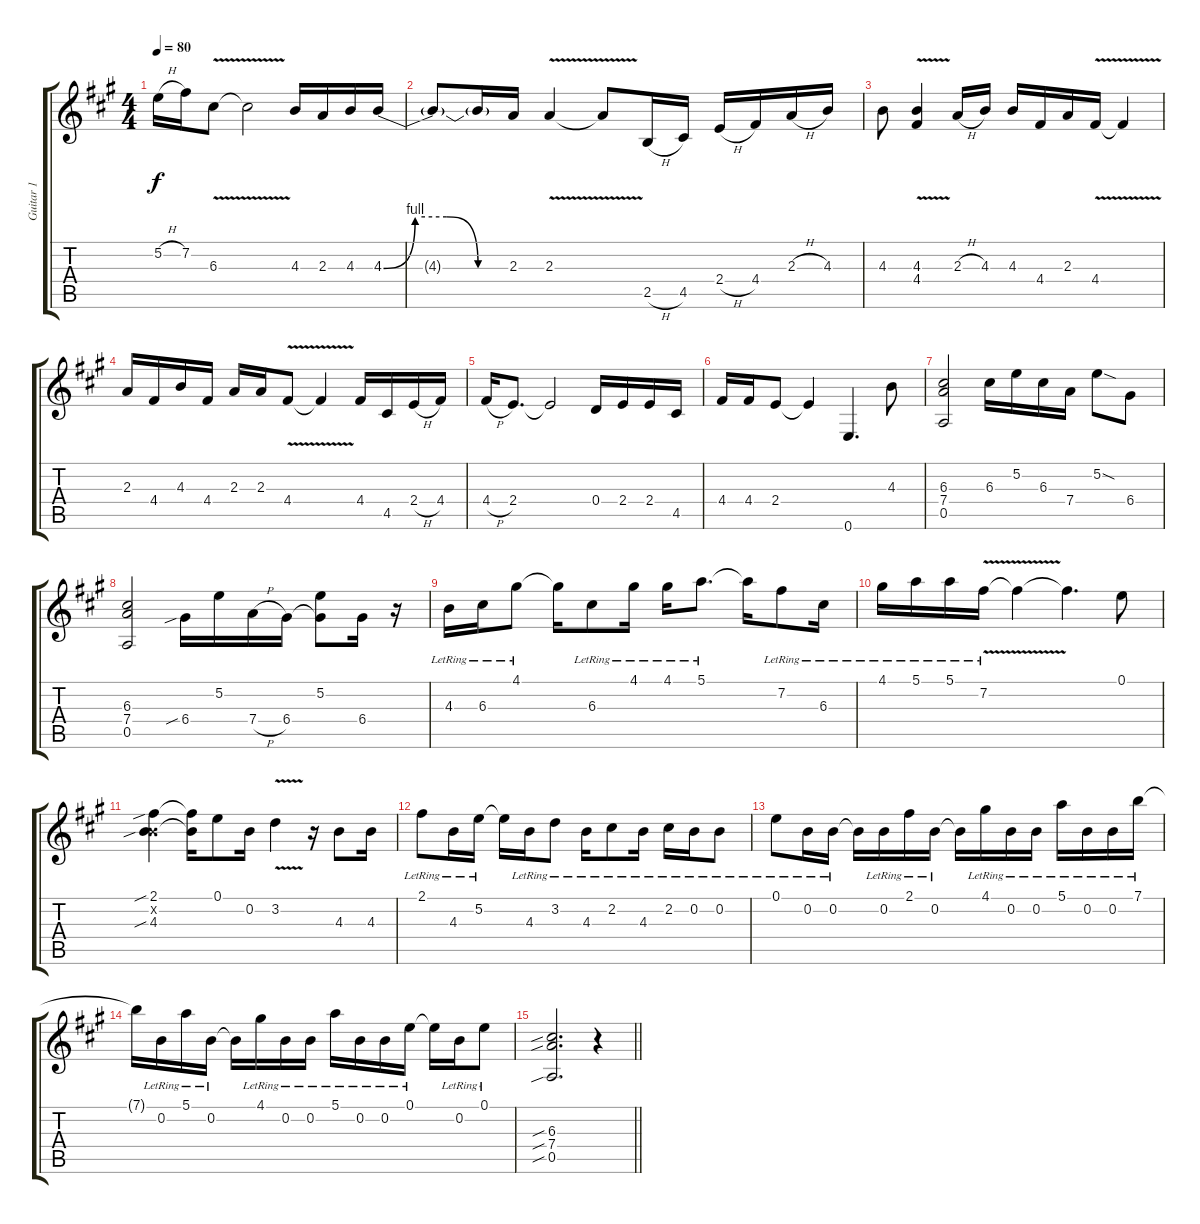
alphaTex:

\track ("Guitar 1" "Guitar 1") {instrument distortionguitar}
\staff {score tabs}
\tuning (E4 B3 G3 D3 A2 E2) {hide}
\ts (4 4)
\tempo 80
\clef g2
\ks a
5.2{h}.16{dy f} 7.2.16 6.3{v}.8 6.3{t}.2 4.3.16 2.3.16 4.3.16 4.3{be (custom 0 0 15 4 30 4 45 0 60 0)}.16 |
4.3{t}.8 4.3{t}.16 2.3.16 2.3{v}.4 2.3{t}.8 2.5{h}.16 4.5.16 2.4{h}.16 4.4.16 2.3{h}.16 4.3.16 |
4.3.8 (4.3{v} 4.4{v}).4 2.3{h}.16 4.3.16 4.3.16 4.4.16 2.3.16 4.4{v}.16 4.4{t}.4 |
2.3.16 4.4.16 4.3.16 4.4.16 2.3.16 2.3.16 4.4{v}.8 4.4{t}.4 4.4.16 4.5.16 2.4{h}.16 4.4.16 |
4.4{h}.16 2.4.8{d} 2.4{t}.2 0.4.16 2.4.16 2.4.16 4.5.16 |
4.4.16 4.4.16 2.4.8 2.4{t}.4 0.6.4{d} 4.3.8 |
(6.3 7.4 0.5).2 6.3.16 5.2.16 6.3.16 7.4.16 5.2{sod}.8 6.4.8 |
(6.3 7.4 0.5).2 6.4{sib}.16 5.2.16 7.4{h}.16 6.4.16 (5.2 6.4{t}).8 6.4.16 r.16 |
4.3{lr}.16 6.3{lr}.16 4.1{lr}.8 4.1{t}.16 6.3{lr}.8 4.1{lr}.16 4.1{lr}.16 5.1{lr}.8{d} 5.1{t}.16 7.2{lr}.8 6.3{lr}.16 |
4.1{lr}.16 5.1{lr}.16 5.1{lr}.16 7.2{v lr}.16 7.2{t}.4 7.2{t}.4{d} 0.1.8 |
(2.1{sib} 0.2{x} 4.3{sib}).4{volume 0} (2.1{t} 4.3{t}).16 0.1.8 0.2.16 3.2{v}.4 r.16 4.3.8 4.3.16 |
2.1{lr}.8 4.3{lr}.16 5.2{lr}.16 5.2{t}.16 4.3{lr}.16 3.2{lr}.8 4.3{lr}.16 2.2{lr}.8 4.3{lr}.16 2.2{lr}.16 0.2{lr}.16 0.2{lr}.8 |
0.1{lr}.8 0.2{lr}.16 0.2{lr}.16 0.2{t}.16 0.2{lr}.16 2.1{lr}.16 0.2{lr}.16 0.2{t}.16 4.1{lr}.16 0.2{lr}.16 0.2{lr}.16 5.1{lr}.16 0.2{lr}.16 0.2{lr}.16 7.1{lr}.16 |
7.1{t}.16 0.2{lr}.16 5.1{lr}.16 0.2{lr}.16 0.2{t}.16 4.1{lr}.16 0.2{lr}.16 0.2{lr}.16 5.1{lr}.16 0.2{lr}.16 0.2{lr}.16 0.1{lr}.16 0.1{t}.16 0.2{lr}.16 0.1{lr}.8 |
\barLineRight lightlight
(6.3{sib} 7.4{sib} 0.5{sib}).2{d} r.4
